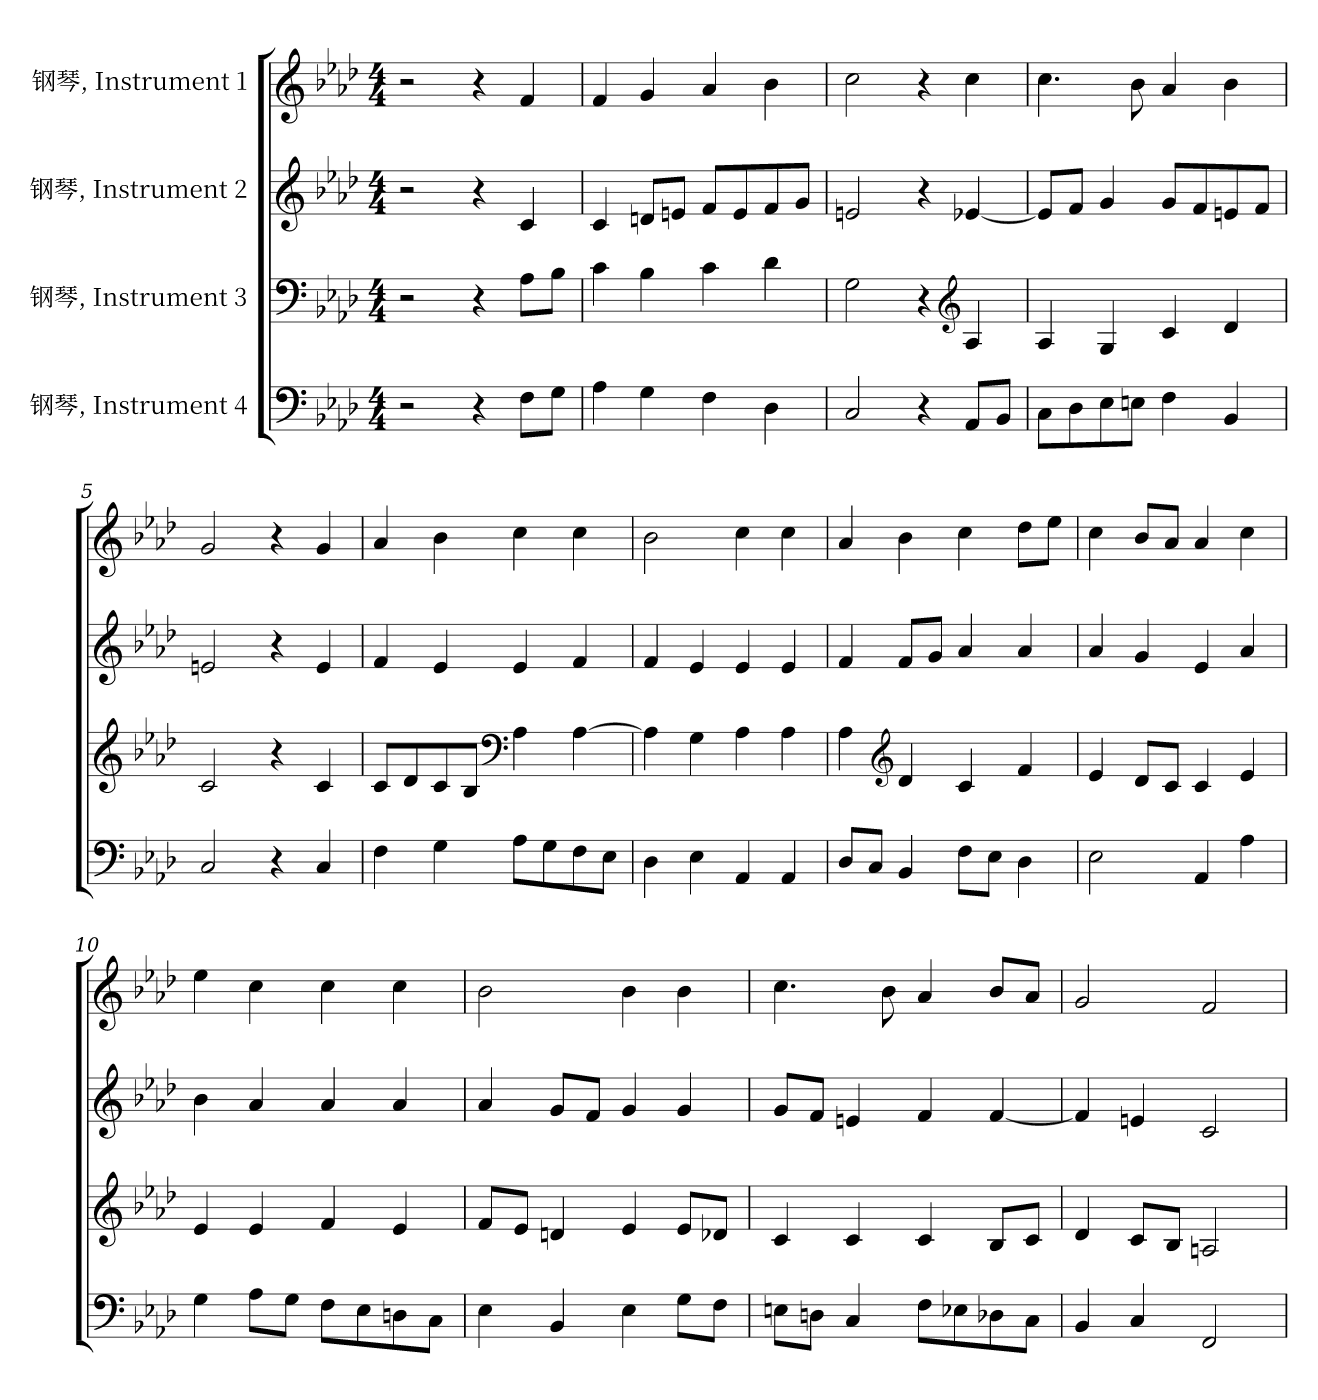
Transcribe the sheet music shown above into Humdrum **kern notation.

**kern	**kern	**kern	**kern
*part4	*part3	*part2	*part1
*staff4	*staff3	*staff2	*staff1
*I"钢琴, Instrument 4	*I"钢琴, Instrument 3	*I"钢琴, Instrument 2	*I"钢琴, Instrument 1
*clefF4	*clefF4	*clefG2	*clefG2
*k[b-e-a-d-]	*k[b-e-a-d-]	*k[b-e-a-d-]	*k[b-e-a-d-]
*M4/4	*M4/4	*M4/4	*M4/4
*MM100	*MM100	*MM100	*MM100
=1	=1	=1	=1
2r	2r	2r	2r
4r	4r	4r	4r
8F\L	8A-\L	4c/	4f/
8G\J	8B-\J	.	.
=2	=2	=2	=2
4A-\	4c\	4c/	4f/
4G\	4B-\	8dn/L	4g/
.	.	8en/J	.
4F\	4c\	8f/L	4a-/
.	.	8e/	.
4D-\	4d-\	8f/	4b-\
.	.	8g/J	.
=3	=3	=3	=3
2C/	2G\	2en/	2cc\
4r	4r	4r	4r
*	*clefG2	*	*
8AA-/L	4A-/	[4e-X/	4cc\
8BB-/J	.	.	.
=4	=4	=4	=4
8C\L	4A-/	8e-/L]	4.cc\
8D-\	.	8f/J	.
8E-\	4G/	4g/	.
8En\J	.	.	8b-\
4F\	4c/	8g/L	4a-/
.	.	8f/	.
4BB-/	4d-/	8en/	4b-\
.	.	8f/J	.
=5	=5	=5	=5
2C/	2c/	2en/	2g/
4r	4r	4r	4r
4C/	4c/	4e/	4g/
!!LO:LB:g=z
=6	=6	=6	=6
4F\	8c/L	4f/	4a-/
.	8d-/	.	.
4G\	8c/	4e-/	4b-\
.	8B-/J	.	.
*	*clefF4	*	*
8A-\L	4A-\	4e-/	4cc\
8G\	.	.	.
8F\	[4A-\	4f/	4cc\
8E-\J	.	.	.
=7	=7	=7	=7
4D-\	4A-\]	4f/	2b-\
4E-\	4G\	4e-/	.
4AA-/	4A-\	4e-/	4cc\
4AA-/	4A-\	4e-/	4cc\
=8	=8	=8	=8
8D-/L	4A-\	4f/	4a-/
8C/J	.	.	.
*	*clefG2	*	*
4BB-/	4d-/	8f/L	4b-\
.	.	8g/J	.
8F\L	4c/	4a-/	4cc\
8E-\J	.	.	.
4D-\	4f/	4a-/	8dd-\L
.	.	.	8ee-\J
=9	=9	=9	=9
2E-\	4e-/	4a-/	4cc\
.	8d-/L	4g/	8b-/L
.	8c/J	.	8a-/J
4AA-/	4c/	4e-/	4a-/
4A-\	4e-/	4a-/	4cc\
=10	=10	=10	=10
4G\	4e-/	4b-\	4ee-\
8A-\L	4e-/	4a-/	4cc\
8G\J	.	.	.
8F\L	4f/	4a-/	4cc\
8E-\	.	.	.
8Dn\	4e-/	4a-/	4cc\
8C\J	.	.	.
!!LO:LB:g=z
=11	=11	=11	=11
4E-\	8f/L	4a-/	2b-\
.	8e-/J	.	.
4BB-/	4dn/	8g/L	.
.	.	8f/J	.
4E-\	4e-/	4g/	4b-\
8G\L	8e-/L	4g/	4b-\
8F\J	8d-X/J	.	.
=12	=12	=12	=12
8En\L	4c/	8g/L	4.cc\
8Dn\J	.	8f/J	.
4C/	4c/	4en/	.
.	.	.	8b-\
8F\L	4c/	4f/	4a-/
8E-X\	.	.	.
8D-X\	8B-/L	[4f/	8b-/L
8C\J	8c/J	.	8a-/J
=13	=13	=13	=13
4BB-/	4d-/	4f/]	2g/
4C/	8c/L	4en/	.
.	8B-/J	.	.
2FF/	2An/	2c/	2f/
=	=	=	=
*-	*-	*-	*-
